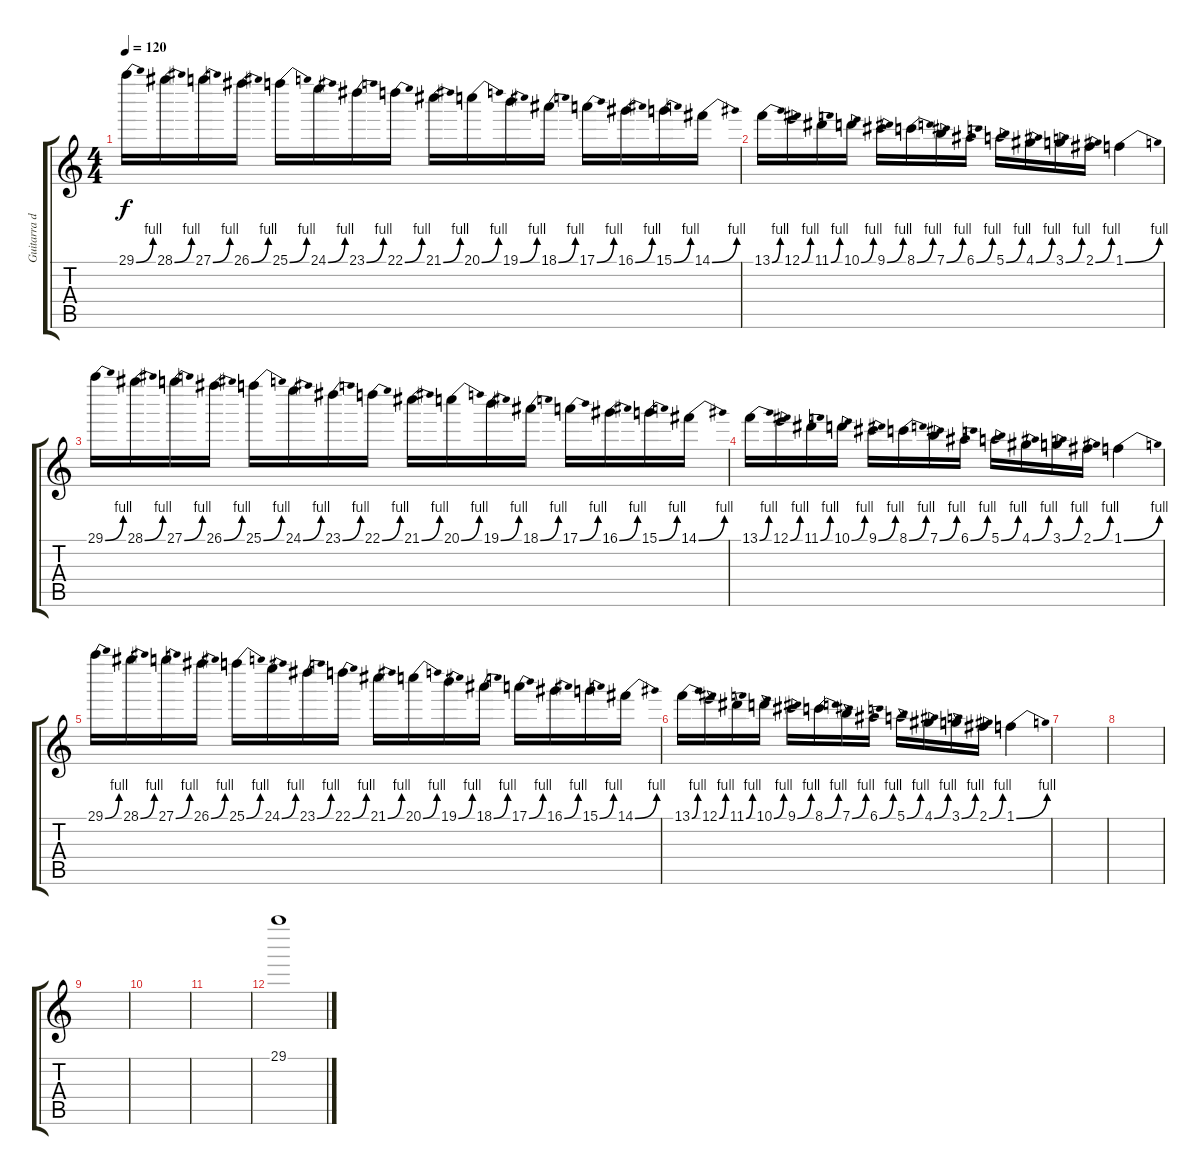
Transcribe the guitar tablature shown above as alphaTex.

\track ("Guitarra da Pulga" "Guitarra d") {instrument overdrivenguitar}
\staff {score tabs}
\tuning (E4 B3 G3 D3 A2 E2) {hide}
\ts (4 4)
\tempo 120
\clef g2
\ks c
29.1{be (bend 0 0 60 4)}.16{dy f} 28.1{be (bend 0 0 60 4)}.16 27.1{be (bend 0 0 60 4)}.16 26.1{be (bend 0 0 60 4)}.16 25.1{be (bend 0 0 60 4)}.16 24.1{be (bend 0 0 60 4)}.16 23.1{be (bend 0 0 60 4)}.16 22.1{be (bend 0 0 60 4)}.16 21.1{be (bend 0 0 60 4)}.16 20.1{be (bend 0 0 60 4)}.16 19.1{be (bend 0 0 60 4)}.16 18.1{be (bend 0 0 60 4)}.16 17.1{be (bend 0 0 60 4)}.16 16.1{be (bend 0 0 60 4)}.16 15.1{be (bend 0 0 60 4)}.16 14.1{be (bend 0 0 60 4)}.16 |
13.1{be (bend 0 0 60 4)}.16 12.1{be (bend 0 0 60 4)}.16 11.1{be (bend 0 0 60 4)}.16 10.1{be (bend 0 0 60 4)}.16 9.1{be (bend 0 0 60 4)}.16 8.1{be (bend 0 0 60 4)}.16 7.1{be (bend 0 0 60 4)}.16 6.1{be (bend 0 0 60 4)}.16 5.1{be (bend 0 0 60 4)}.16 4.1{be (bend 0 0 60 4)}.16 3.1{be (bend 0 0 60 4)}.16 2.1{be (bend 0 0 60 4)}.16 1.1{be (bend 0 0 60 4)}.4 |
29.1{be (bend 0 0 60 4)}.16 28.1{be (bend 0 0 60 4)}.16 27.1{be (bend 0 0 60 4)}.16 26.1{be (bend 0 0 60 4)}.16 25.1{be (bend 0 0 60 4)}.16 24.1{be (bend 0 0 60 4)}.16 23.1{be (bend 0 0 60 4)}.16 22.1{be (bend 0 0 60 4)}.16 21.1{be (bend 0 0 60 4)}.16 20.1{be (bend 0 0 60 4)}.16 19.1{be (bend 0 0 60 4)}.16 18.1{be (bend 0 0 60 4)}.16 17.1{be (bend 0 0 60 4)}.16 16.1{be (bend 0 0 60 4)}.16 15.1{be (bend 0 0 60 4)}.16 14.1{be (bend 0 0 60 4)}.16 |
13.1{be (bend 0 0 60 4)}.16 12.1{be (bend 0 0 60 4)}.16 11.1{be (bend 0 0 60 4)}.16 10.1{be (bend 0 0 60 4)}.16 9.1{be (bend 0 0 60 4)}.16 8.1{be (bend 0 0 60 4)}.16 7.1{be (bend 0 0 60 4)}.16 6.1{be (bend 0 0 60 4)}.16 5.1{be (bend 0 0 60 4)}.16 4.1{be (bend 0 0 60 4)}.16 3.1{be (bend 0 0 60 4)}.16 2.1{be (bend 0 0 60 4)}.16 1.1{be (bend 0 0 60 4)}.4 |
29.1{be (bend 0 0 60 4)}.16 28.1{be (bend 0 0 60 4)}.16 27.1{be (bend 0 0 60 4)}.16 26.1{be (bend 0 0 60 4)}.16 25.1{be (bend 0 0 60 4)}.16 24.1{be (bend 0 0 60 4)}.16 23.1{be (bend 0 0 60 4)}.16 22.1{be (bend 0 0 60 4)}.16 21.1{be (bend 0 0 60 4)}.16 20.1{be (bend 0 0 60 4)}.16 19.1{be (bend 0 0 60 4)}.16 18.1{be (bend 0 0 60 4)}.16 17.1{be (bend 0 0 60 4)}.16 16.1{be (bend 0 0 60 4)}.16 15.1{be (bend 0 0 60 4)}.16 14.1{be (bend 0 0 60 4)}.16 |
13.1{be (bend 0 0 60 4)}.16 12.1{be (bend 0 0 60 4)}.16 11.1{be (bend 0 0 60 4)}.16 10.1{be (bend 0 0 60 4)}.16 9.1{be (bend 0 0 60 4)}.16 8.1{be (bend 0 0 60 4)}.16 7.1{be (bend 0 0 60 4)}.16 6.1{be (bend 0 0 60 4)}.16 5.1{be (bend 0 0 60 4)}.16 4.1{be (bend 0 0 60 4)}.16 3.1{be (bend 0 0 60 4)}.16 2.1{be (bend 0 0 60 4)}.16 1.1{be (bend 0 0 60 4)}.4 |
|
|
|
|
|
29.1.1
